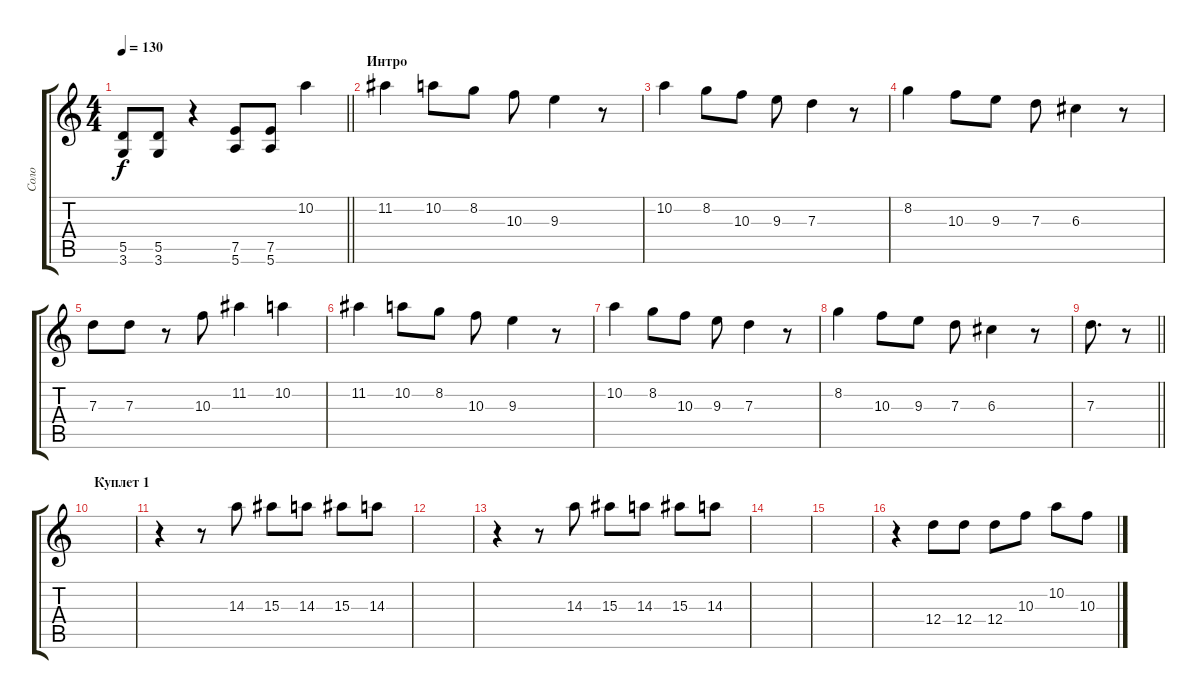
\track ("Соло" "Соло") {instrument overdrivenguitar}
\staff {score tabs}
\tuning (E4 B3 G3 D3 A2 E2) {hide}
\ts (4 4)
\tempo 130
\clef g2
\barLineRight lightlight
\ks c
(5.5 3.6).8{dy f} (5.5 3.6).8 r.4 (7.5 5.6).8 (7.5 5.6).8 10.2.4 |
\section ("" "Интро")
11.2.4 10.2.8 8.2.8 10.3.8 9.3.4 r.8 |
10.2.4 8.2.8 10.3.8 9.3.8 7.3.4 r.8 |
8.2.4 10.3.8 9.3.8 7.3.8 6.3.4 r.8 |
7.3.8 7.3.8 r.8 10.3.8 11.2.4 10.2.4 |
11.2.4 10.2.8 8.2.8 10.3.8 9.3.4 r.8 |
10.2.4 8.2.8 10.3.8 9.3.8 7.3.4 r.8 |
8.2.4 10.3.8 9.3.8 7.3.8 6.3.4 r.8 |
\barLineRight lightlight
7.3.8{d} r.8 |
\section ("" "Куплет 1")
|
r.4 r.8 14.3.8 15.3.8 14.3.8 15.3.8 14.3.8 |
|
r.4 r.8 14.3.8 15.3.8 14.3.8 15.3.8 14.3.8 |
|
|
r.4 12.4.8 12.4.8 12.4.8 10.3.8 10.2.8 10.3.8
